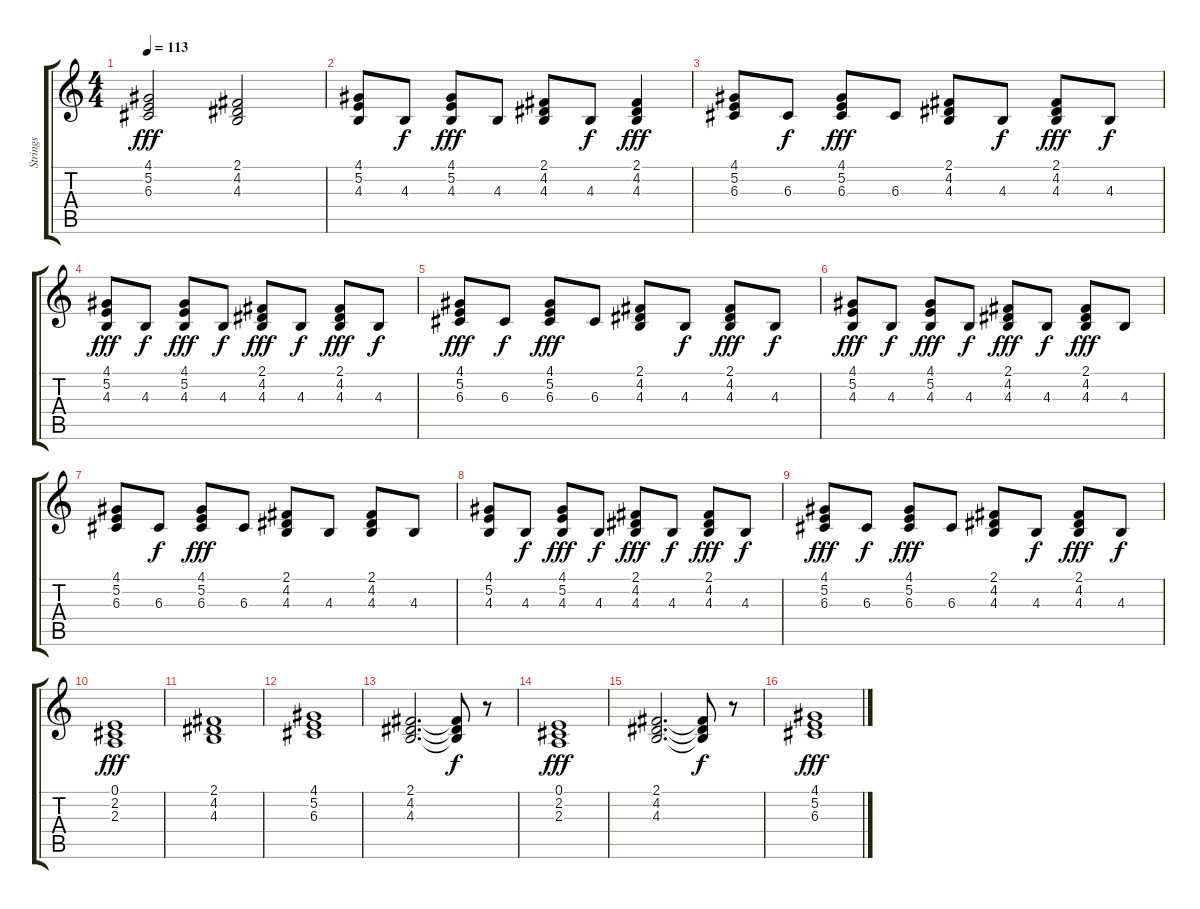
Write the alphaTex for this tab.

\track ("Strings" "Strings") {instrument synthstrings1}
\staff {score tabs}
\tuning (E4 B3 G3 D3 A2 E2) {hide}
\ts (4 4)
\tempo 113
\clef g2
\ks c
(4.1 5.2 6.3).2{dy fff} (2.1 4.2 4.3).2 |
(4.1 5.2 4.3).8 4.3.8{dy f} (4.1 5.2 4.3).8{dy fff} 4.3.8 (2.1 4.2 4.3).8 4.3.8{dy f} (2.1 4.2 4.3).4{dy fff} |
(4.1 5.2 6.3).8 6.3.8{dy f} (4.1 5.2 6.3).8{dy fff} 6.3.8 (2.1 4.2 4.3).8 4.3.8{dy f} (2.1 4.2 4.3).8{dy fff} 4.3.8{dy f} |
(4.1 5.2 4.3).8{dy fff} 4.3.8{dy f} (4.1 5.2 4.3).8{dy fff} 4.3.8{dy f} (2.1 4.2 4.3).8{dy fff} 4.3.8{dy f} (2.1 4.2 4.3).8{dy fff} 4.3.8{dy f} |
(4.1 5.2 6.3).8{dy fff} 6.3.8{dy f} (4.1 5.2 6.3).8{dy fff} 6.3.8 (2.1 4.2 4.3).8 4.3.8{dy f} (2.1 4.2 4.3).8{dy fff} 4.3.8{dy f} |
(4.1 5.2 4.3).8{dy fff} 4.3.8{dy f} (4.1 5.2 4.3).8{dy fff} 4.3.8{dy f} (2.1 4.2 4.3).8{dy fff} 4.3.8{dy f} (2.1 4.2 4.3).8{dy fff} 4.3.8 |
(4.1 5.2 6.3).8 6.3.8{dy f} (4.1 5.2 6.3).8{dy fff} 6.3.8 (2.1 4.2 4.3).8 4.3.8 (2.1 4.2 4.3).8 4.3.8 |
(4.1 5.2 4.3).8 4.3.8{dy f} (4.1 5.2 4.3).8{dy fff} 4.3.8{dy f} (2.1 4.2 4.3).8{dy fff} 4.3.8{dy f} (2.1 4.2 4.3).8{dy fff} 4.3.8{dy f} |
(4.1 5.2 6.3).8{dy fff} 6.3.8{dy f} (4.1 5.2 6.3).8{dy fff} 6.3.8 (2.1 4.2 4.3).8 4.3.8{dy f} (2.1 4.2 4.3).8{dy fff} 4.3.8{dy f} |
(0.1 2.2 2.3).1{dy fff} |
(2.1 4.2 4.3).1 |
(4.1 5.2 6.3).1 |
(2.1 4.2 4.3).2{d} (2.1{t} 4.2{t} 4.3{t}).8{dy f} r.8 |
(0.1 2.2 2.3).1{dy fff} |
(2.1 4.2 4.3).2{d} (2.1{t} 4.2{t} 4.3{t}).8{dy f} r.8 |
(4.1 5.2 6.3).1{dy fff}
